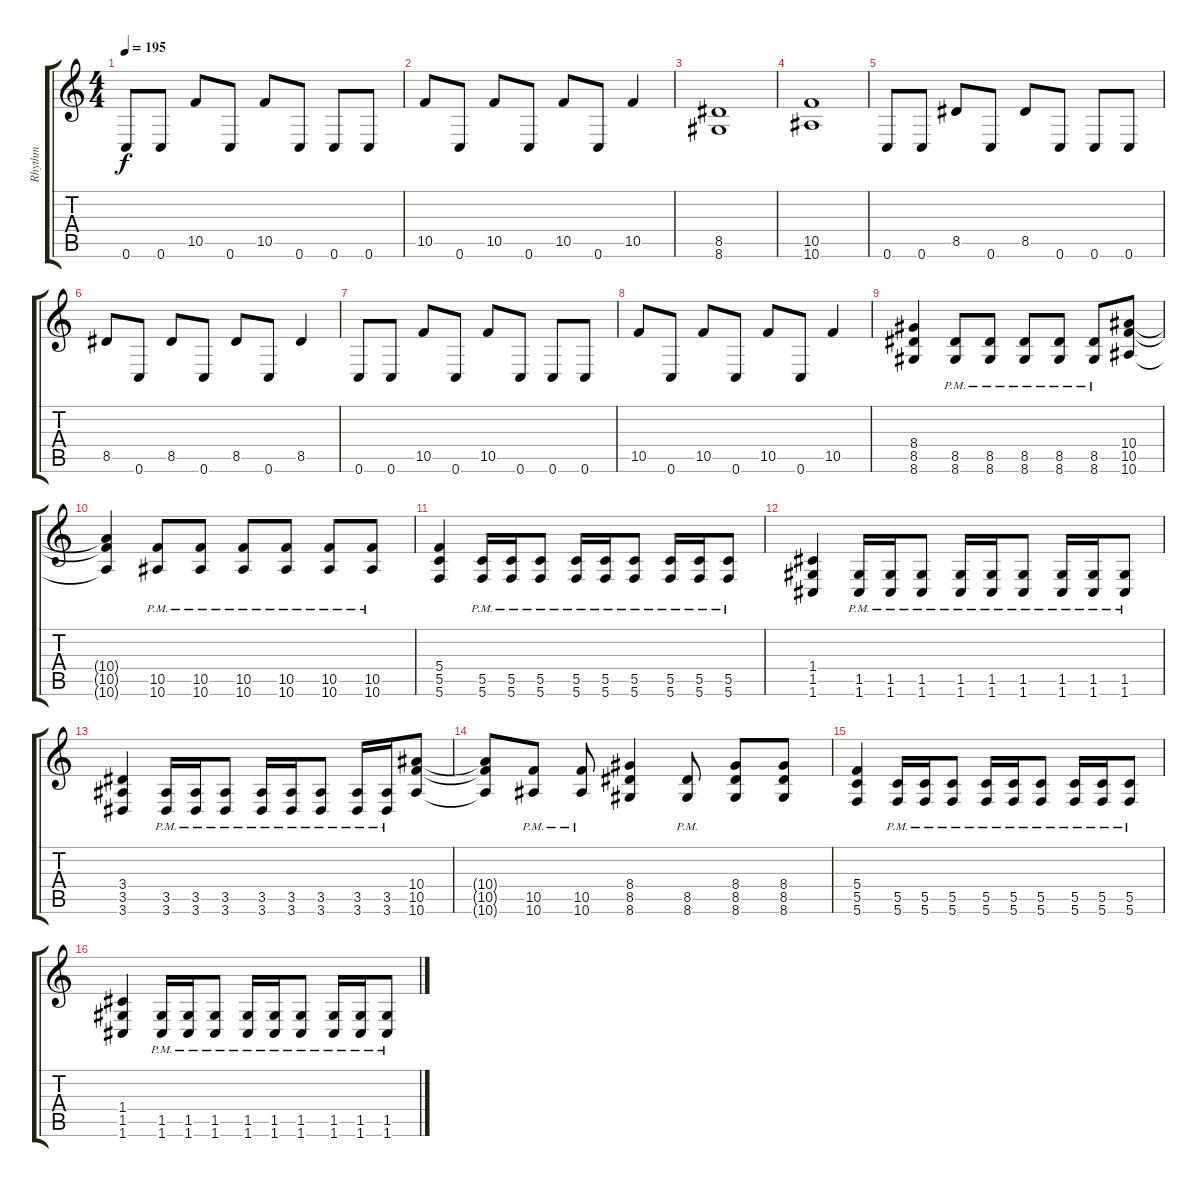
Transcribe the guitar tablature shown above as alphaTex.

\track ("Rhythm" "Rhythm") {instrument distortionguitar}
\staff {score tabs}
\tuning (D4 A3 F3 C3 G2 C2) {hide}
\ts (4 4)
\tempo 195
\clef g2
\ks c
0.6.8{dy f} 0.6.8 10.5.8 0.6.8 10.5.8 0.6.8 0.6.8 0.6.8 |
10.5.8 0.6.8 10.5.8 0.6.8 10.5.8 0.6.8 10.5.4 |
(8.5 8.6).1 |
(10.5 10.6).1 |
0.6.8 0.6.8 8.5.8 0.6.8 8.5.8 0.6.8 0.6.8 0.6.8 |
8.5.8 0.6.8 8.5.8 0.6.8 8.5.8 0.6.8 8.5.4 |
0.6.8 0.6.8 10.5.8 0.6.8 10.5.8 0.6.8 0.6.8 0.6.8 |
10.5.8 0.6.8 10.5.8 0.6.8 10.5.8 0.6.8 10.5.4 |
(8.4 8.5 8.6).4 (8.5{pm} 8.6{pm}).8 (8.5{pm} 8.6{pm}).8 (8.5{pm} 8.6{pm}).8 (8.5{pm} 8.6{pm}).8 (8.5{pm} 8.6{pm}).8 (10.4 10.5 10.6).8 |
(10.4{t} 10.5{t} 10.6{t}).4 (10.5{pm} 10.6{pm}).8 (10.5{pm} 10.6{pm}).8 (10.5{pm} 10.6{pm}).8 (10.5{pm} 10.6{pm}).8 (10.5{pm} 10.6{pm}).8 (10.5{pm} 10.6{pm}).8 |
(5.4 5.5 5.6).4 (5.5{pm} 5.6{pm}).16 (5.5{pm} 5.6{pm}).16 (5.5{pm} 5.6{pm}).8 (5.5{pm} 5.6{pm}).16 (5.5{pm} 5.6{pm}).16 (5.5{pm} 5.6{pm}).8 (5.5{pm} 5.6{pm}).16 (5.5{pm} 5.6{pm}).16 (5.5{pm} 5.6{pm}).8 |
(1.4 1.5 1.6).4 (1.5{pm} 1.6{pm}).16 (1.5{pm} 1.6{pm}).16 (1.5{pm} 1.6{pm}).8 (1.5{pm} 1.6{pm}).16 (1.5{pm} 1.6{pm}).16 (1.5{pm} 1.6{pm}).8 (1.5{pm} 1.6{pm}).16 (1.5{pm} 1.6{pm}).16 (1.5{pm} 1.6{pm}).8 |
(3.4 3.5 3.6).4 (3.5{pm} 3.6{pm}).16 (3.5{pm} 3.6{pm}).16 (3.5{pm} 3.6{pm}).8 (3.5{pm} 3.6{pm}).16 (3.5{pm} 3.6{pm}).16 (3.5{pm} 3.6{pm}).8 (3.5{pm} 3.6{pm}).16 (3.5{pm} 3.6{pm}).16 (10.4 10.5 10.6).8 |
(10.4{t} 10.5{t} 10.6{t}).8 (10.5{pm} 10.6{pm}).8 (10.5{pm} 10.6{pm}).8 (8.4 8.5 8.6).4 (8.5{pm} 8.6{pm}).8 (8.4 8.5 8.6).8 (8.4 8.5 8.6).8 |
(5.4 5.5 5.6).4 (5.5{pm} 5.6{pm}).16 (5.5{pm} 5.6{pm}).16 (5.5{pm} 5.6{pm}).8 (5.5{pm} 5.6{pm}).16 (5.5{pm} 5.6{pm}).16 (5.5{pm} 5.6{pm}).8 (5.5{pm} 5.6{pm}).16 (5.5{pm} 5.6{pm}).16 (5.5{pm} 5.6{pm}).8 |
(1.4 1.5 1.6).4 (1.5{pm} 1.6{pm}).16 (1.5{pm} 1.6{pm}).16 (1.5{pm} 1.6{pm}).8 (1.5{pm} 1.6{pm}).16 (1.5{pm} 1.6{pm}).16 (1.5{pm} 1.6{pm}).8 (1.5{pm} 1.6{pm}).16 (1.5{pm} 1.6{pm}).16 (1.5{pm} 1.6{pm}).8
